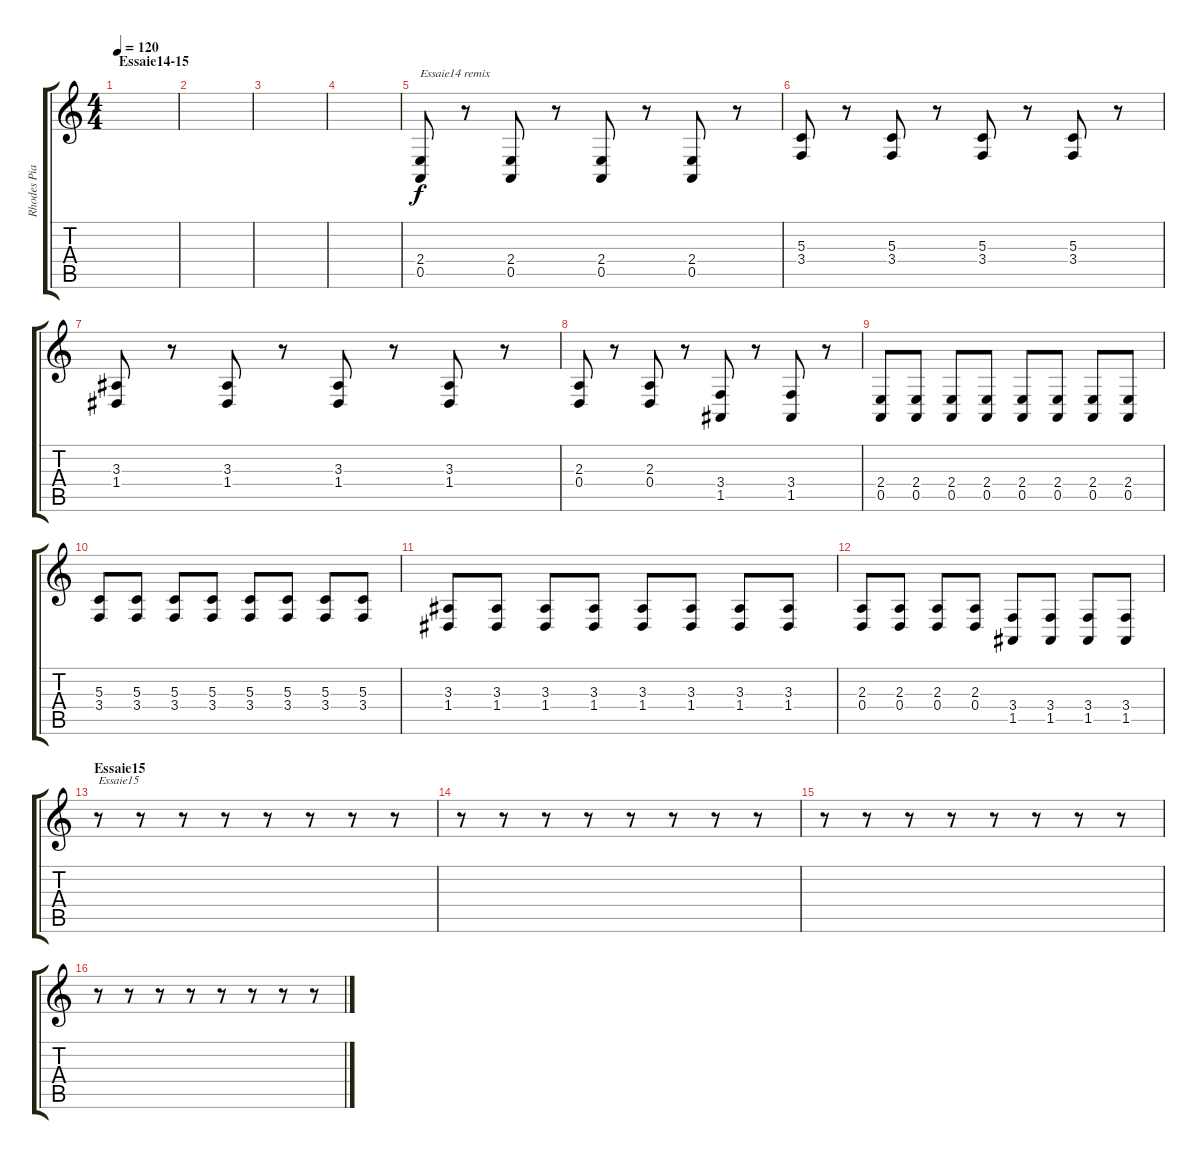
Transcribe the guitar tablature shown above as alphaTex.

\track ("Rhodes Piano" "Rhodes Pia") {instrument electricpiano1}
\staff {score tabs}
\tuning (E4 B3 G3 D3 A2 E2) {hide}
\ts (4 4)
\section ("" "Essaie14-15")
\tempo 120
\clef g2
\ks c
|
|
|
|
(2.4 0.5).8{txt "Essaie14 remix"} r.8 (2.4 0.5).8 r.8 (2.4 0.5).8 r.8 (2.4 0.5).8 r.8 |
(5.3 3.4).8 r.8 (5.3 3.4).8 r.8 (5.3 3.4).8 r.8 (5.3 3.4).8 r.8 |
(3.3 1.4).8 r.8 (3.3 1.4).8 r.8 (3.3 1.4).8 r.8 (3.3 1.4).8 r.8 |
(2.3 0.4).8 r.8 (2.3 0.4).8 r.8 (3.4 1.5).8 r.8 (3.4 1.5).8 r.8 |
(2.4 0.5).8 (2.4 0.5).8 (2.4 0.5).8 (2.4 0.5).8 (2.4 0.5).8 (2.4 0.5).8 (2.4 0.5).8 (2.4 0.5).8 |
(5.3 3.4).8 (5.3 3.4).8 (5.3 3.4).8 (5.3 3.4).8 (5.3 3.4).8 (5.3 3.4).8 (5.3 3.4).8 (5.3 3.4).8 |
(3.3 1.4).8 (3.3 1.4).8 (3.3 1.4).8 (3.3 1.4).8 (3.3 1.4).8 (3.3 1.4).8 (3.3 1.4).8 (3.3 1.4).8 |
(2.3 0.4).8 (2.3 0.4).8 (2.3 0.4).8 (2.3 0.4).8 (3.4 1.5).8 (3.4 1.5).8 (3.4 1.5).8 (3.4 1.5).8 |
\section ("" "Essaie15")
r.8{txt "Essaie15"} r.8 r.8 r.8 r.8 r.8 r.8 r.8 |
r.8 r.8 r.8 r.8 r.8 r.8 r.8 r.8 |
r.8 r.8 r.8 r.8 r.8 r.8 r.8 r.8 |
r.8 r.8 r.8 r.8 r.8 r.8 r.8 r.8
